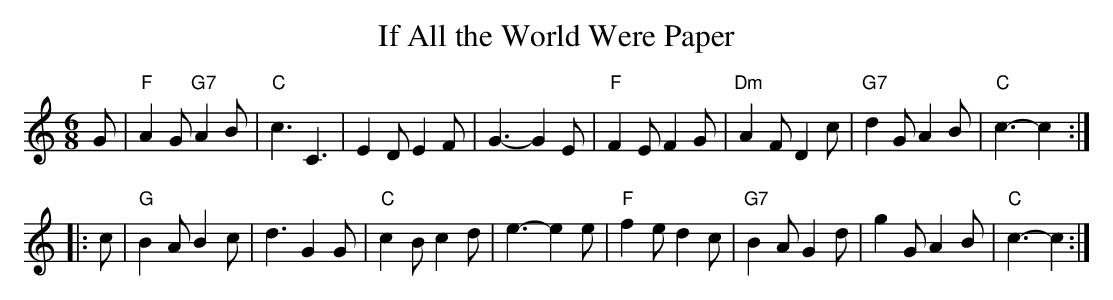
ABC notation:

X:1
T:If All the World Were Paper
M:6/8
L:1/8
K:C
G \
| "F"A2G "G7"A2B | "C"c3 C3 | E2D E2F | G3-G2E \
| "F"F2E F2G | "Dm"A2F D2c | "G7"d2G A2B | "C"c3-c2 :|
|: c \
| "G"B2A B2c | d3 G2G | "C"c2B c2d | e3- e2e \
| "F"f2e d2c | "G7"B2A G2d | g2G A2B | "C"c3-c2 :|
